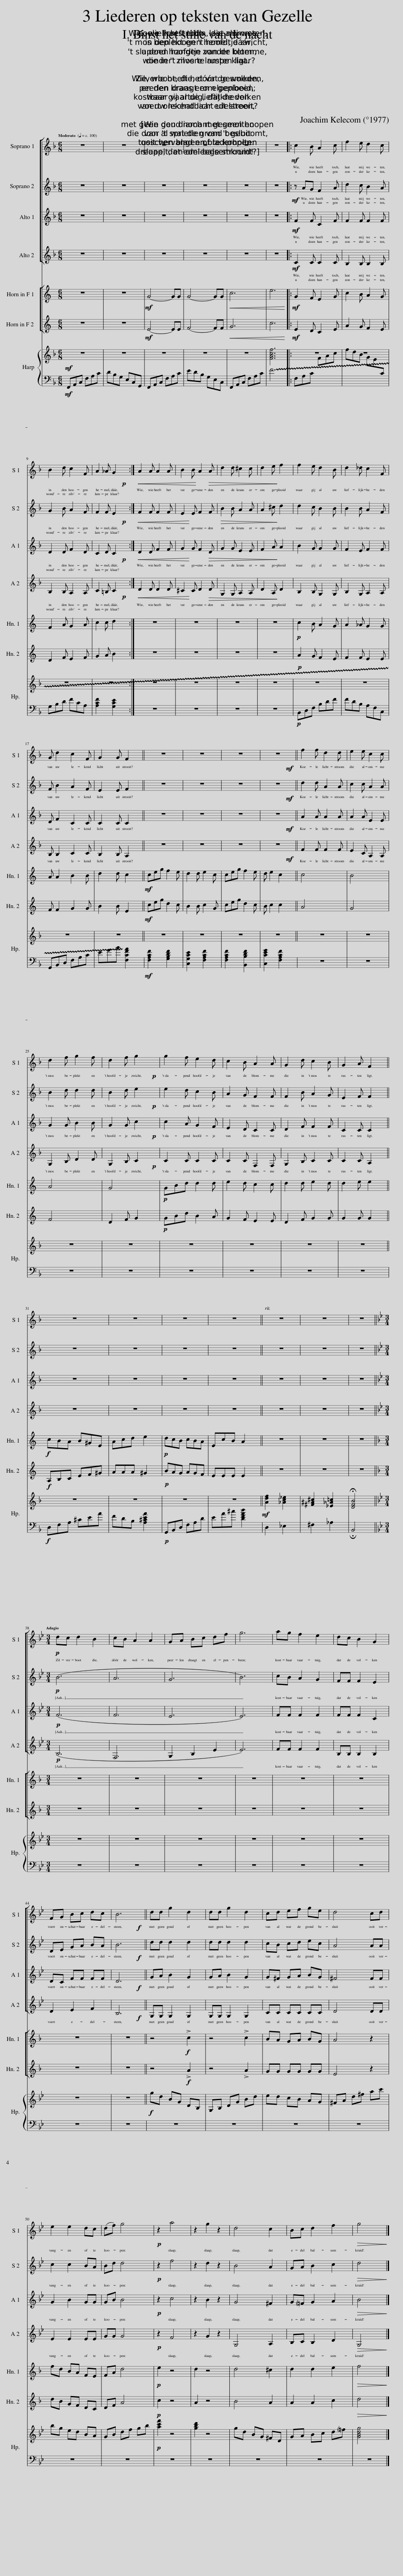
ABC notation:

X:1
%%score [ 1 2 [ 3 4 ] ] [ 5 6 ] { 7 | 8 }
L:1/8
Q:1/4=100
M:6/8
I:linebreak $
K:F
V:1 treble
V:2 treble
V:3 treble
V:4 treble
V:5 treble transpose=-7
V:6 treble transpose=-7
V:7 treble
V:8 bass
V:1
 z6 | z6 | z6 | z6 | z6 | %5
 z6 |:!mf! c2 B A2 c | f2 e d2 c |$ B2 d c2 F | A2 _A G3!p! :| %10
!<(! A2 A A2 A | B2 B!<)! A2!>(! A | d2 d ^c2 c | d2 e!>)! f3 | f2 e d2 B | %15
 d2 _d c2 F |$ G d2 c2 F | G2 G F3 || z6 | z6 | %20
 z6 | z6!mf! || f2 f d2 d | e2 e c2 c |$ d2 f g2 f | %25
 d2 f g3!p! | g2 f e2 d | c2 B A2 A | G2 d c2 B | G2 A F3 ||$ %30
 z6 | z6 | z6 | z6 || z6 | %35
 z6 | z6 ||$[K:Bb][M:3/4][Q:1/4=80]!p! dc d2 B2 | cB A2 A2 | GA Bc df | %40
 g6 | ag f2 e2 | dc B2 G2 |$ FG Bc dc | B6!f! || %45
 dd g2 d2 | dd g2 d2 | cd ef ge | d4 cd |$ e2 e2 dc | %50
 (df) g4 |!p! z2 a4 | z2 g2 z2 | d4 c2 | Bc d2 f2 | %55
!>(! g6!>)! |] %56
V:2
 z6 | z6 | z6 | z6 | z6 | %5
 z6 |:!mf! z AG F2 A | d2 c B2 A |$ G2 B A2 F | F2 F E3!p! :| %10
!<(! F2 F F2 F | E2!<)! E F2 F |!>(! B2 B A2 A | A2 ^c!>)! d3 | d2 c B2 B | %15
 B2 B A2 F |$ F B2 A2 F | E2 E F3 || z6 | z6 | %20
 z6 | z6!mf! || d2 d A2 A | c2 c A2 A |$ B2 d d2 d | %25
 B2 d e3!p! | e2 d c2 B | A2 G F2 F | F2 B A2 G | E2 F F3 ||$ %30
 z6 | z6 | z6 | z6 || z6 | %35
 z6 | z6 ||$[K:Bb][M:3/4]!p! (B6 | A6 | G6 | %40
 B6) | cB A2 G2 | FF F2 E2 |$ DE GA BA | B6!f! || %45
 dd d2 d2 | dd d2 d2 | cB cd ec | A4 AA |$ c2 c2 BA | %50
 Bd d4 |!p! z2 f4 | z2 d2 z2 | B4 A2 | GA B2 c2 | %55
!>(! d6!>)! |] %56
V:3
 z6 | z6 | z6 | z6 | z6 | %5
 z6 |:!mf! F2 F C2 F | F2 F F2 F |$ D2 D F2 D | C2 D C3!p! :| %10
!<(! D2 D F2 F | G2!<)! G F2!>(! D | G2 G E2 E | F2 A!>)! A3 | B2 G G2 G | %15
 F2 E F2 F |$ D F2 C2 C | C2 C C3 || z6 | z6 | %20
 z6 | z6!mf! || A2 A A2 A | A2 A E2 E |$ G2 G B2 B | %25
 G2 G c3!p! | c2 A G2 F | E2 D C2 C | D2 F F2 F | C2 C C3 ||$ %30
 z6 | z6 | z6 | z6 || z6 | %35
 z6 | z6 ||$[K:Bb][M:3/4]!p! (F6 | F6 | E6 | %40
 E6) | FF F2 F2 | FF F2 C2 |$ DC FF FF | D6!f! || %45
 GA B2 G2 | GA B2 G2 | G^F GA BG | ^F4 FF |$ G2 B2 GG | %50
 GB B4 |!p! z2 c4 | z2 B2 z2 | G4 ^F2 | G!courtesy!=F G2 A2 | %55
!>(! B6!>)! |] %56
V:4
 z6 | z6 | z6 | z6 | z6 | %5
 z6 |:!mf! C2 C C2 C | B,2 B, B,2 B, |$ B,2 B, A,2 A, | C2 =B, C3!p! :| %10
!<(! D2 D D2 D | ^C2!<)! C D2!>(! D | G,2 G, A,2 A, | D2 A,!>)! D3 | B,2 B, G,2 G, | %15
 B,2 G, A,2 A, |$ B, B,2 C2 C | B,2 B, A,3 || z6 | z6 | %20
 z6 | z6!mf! || F2 F F2 F | E2 C A,2 A, |$ G,2 B, D2 D | %25
 G,2 B, C3!p! | C2 C C2 C | C2 C F,2 F, | G,2 B, C2 C | C2 C A,3 ||$ %30
 z6 | z6 | z6 | z6 || z6 | %35
 z6 | z6 ||$[K:Bb][M:3/4]!p! (B,6 | F,6 | G,2 B,2 E2 | %40
 E6) | FF F2 F2 | B,B, B,2 B,2 |$ D2 E2 F2 | B,6!f! || %45
 G,G, G,2 G,2 | G,G, G,2 G,2 | CC CC CC | D4 DD |$ E2 E2 EE | %50
 GG G4 |!p! z2 F4 | z2 G2 z2 | G,4 A,2 | B,C B,2 D2 | %55
!>(! G,6!>)! |] %56
V:5
[K:C] z6 | z6 |!mf! G4- GG | G4- GG |!<(! c6 | %5
 e6!<)! |:!mf! G2 F E2 G | c2 B A2 G |$ F2 A G2 A | c2 c d3 :| %10
 z6 | z6 | z6 | z6 |!p! c2 B A2 G | %15
 A2 _A G2 G |$ A A2 B2 B | d2 d c3 ||!mf! ceg f2 e | d2 d e2 c | %20
 ceg f2 e | d e2 c3 || c6 | B6 |$ A6 | %25
 G6 |!p! GBd d2 d | e2 d c2 c | d2 d e2 d | d2 e e3 ||$ %30
!f! cBA B^GE | Acd e3 |!p! dcB cBA | EcB A3 || z6 | %35
 z6 | z6 ||$[K:F][M:3/4] z6 | z6 | z6 | %40
 z6 | z6 | z6 |$ z6 | z6 || %45
 z4!f! !>!c2 | z4 !>!c2 | BA GA BG | A4 z2 |$ fd BA FE | %50
 FA d4 |!p! e2 z4 | d2 z4 | d4 ^c2 | d2 d2 e2 | %55
!>(! f6!>)! |] %56
V:6
[K:C] z6 | z6 |!mf! E4- EE | F4- FF |!<(! G6 | %5
 c6!<)! |:!mf! E2 D C2 E | A2 G F2 E |$ D2 F E2 F | G2 A B3 :| %10
 z6 | z6 | z6 | z6 |!p! A2 G F2 E | %15
 F2 F E2 E |$ F F2 G2 G | B2 B E3 ||!mf! ceg d2 c | B2 B c2 G | %20
 ceg d2 c | B c2 c3 || A6 | G6 |$ F6 | %25
 D2 F G3 |!p! GBd B2 A | G2 F E2 E | D2 F G2 G | G2 G G3 ||$ %30
!f! A,B,C EF^G | AAA ^G3 |!p! BAG AGF | EEE E3 || z6 | %35
 z6 | z6 ||$[K:F][M:3/4] z6 | z6 | z6 | %40
 z6 | z6 | z6 |$ z6 | z6 || %45
 z4!f! !>!A2 | z4 !>!A2 | GG GG GG | E4 z2 |$ dB GF DC | %50
 DF A4 |!p! c2 z4 | A2 z4 | B4 A2 | A2 A2 c2 | %55
!>(! d6!>)! |] %56
V:7
!mf! z6 | z6 | z6 | z6 | z6 | %5
 [FAcf]6 |: z6 | z6 |$ z6 | z6 :| %10
 z6 | z6 | z6 | z6 | z6 | %15
 z6 |$ z6 | z6 || z6 | z6 | %20
 z6 | z6 || z6 | z6 |$ z6 | %25
 z6 | z6 | z6 | z6 | z6 ||$ %30
 z6 | z6 | z6 | z6 ||!mf! [Adf]3 [_Ac_e]3 | %35
 [^F^A^c]3 [_E_A=c]3 | !fermata![DFB]6 ||$[K:Bb][M:3/4] z6 | z6 | z6 | %40
 z6 | z6 | z6 |$ z6 | z6 || %45
!f! gd BG DB, | G,B, DG Bd | ed cB AG | ^FA d^f ac' |$ bg ed BA | %50
 GB df gb |!p! !~(!!~)![ac'f']2 z4 | !~(!!~)![gbd']2 z4 | gd BG ^FD | GA Bc d!courtesy!=f | %55
 !~(!!~)![GBdg]6 |] %56
V:8
!mf! F,,A,,C, F,A,C | DB,G, E,C,G,, | F,,A,,C, F,A,C | EDB, G,E,C, | F,,A,,C, F,A,C | %5
 !~(!F6 |: F,A,C[I:staff -1] FAc | fdB GE[I:staff +1]C |$ G,B,D FCA, | [A,CF]3 [G,CE]3 :| %10
 z6 | z6 | z6 | z6 |!p! B,,D,F, B,DF | %15
 FDB, A,F,C, |$ G,,B,,D, F,A,C | EGB !~)![F,CFA]3 ||!mf! !~(!!~)![F,A,CF]3 !~(!!~)![G,B,DF]3 | !~(!!~)![C,G,CE]3 !~(!!~)![F,A,CF]3 | %20
 !~(!!~)![F,A,CF]3 !~(!!~)![B,,B,DF]3 | !~(!!~)![C,CEG]3 !~(!!~)![F,A,CF]3 || z6 | z6 |$ z6 | %25
 z6 | z6 | z6 | z6 | z6 ||$ %30
!f! D,F,A, ^CEA | FDB, !~(!!~)![A,^CEA]3 |!p! G,,B,,D, F,A,D | EA^c !~(!!~)![DFAd]3 || D,3 _E,3 | %35
 ^F,3 _A,3 | !fermata!B,,6 ||$[K:Bb][M:3/4] z6 | z6 | z6 | %40
 z6 | z6 | z6 |$ z6 | z6 || %45
 z6 | z6 | z6 | z6 |$ z6 | %50
 z6 | z6 | z6 | z6 | z6 | %55
 z6 |] %56
